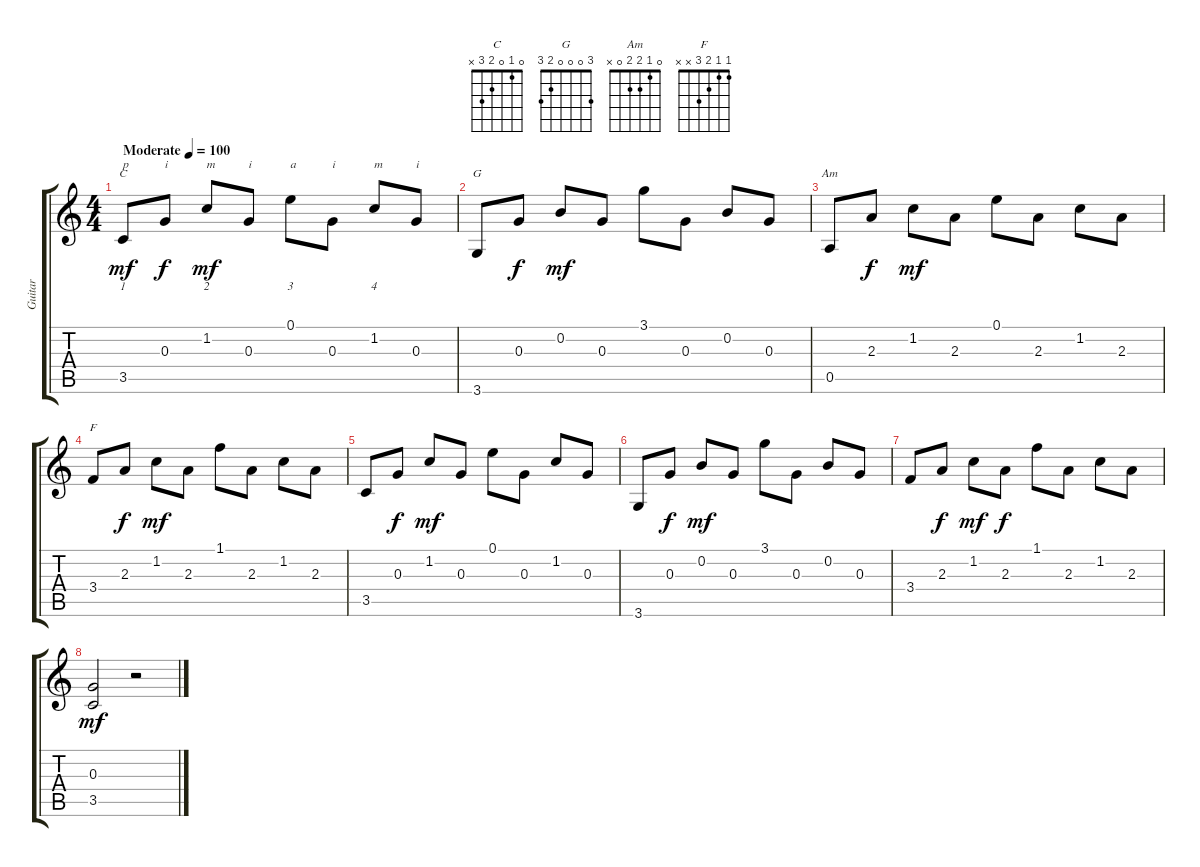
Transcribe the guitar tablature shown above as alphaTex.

\track ("Guitar" "Guitar") {instrument acousticguitarnylon}
\staff {score tabs}
\tuning (E4 B3 G3 D3 A2 E2) {hide}
\chord ("C" 0 1 0 2 3 x)
\chord ("G" 3 0 0 0 2 3)
\chord ("Am" 0 1 2 2 0 x)
\chord ("F" 1 1 2 3 x x)
\ts (4 4)
\tempo (100 "Moderate")
\clef g2
\ks c
3.5.8{ch "C" txt "p" lyrics (0 "1") lyrics (1 "") lyrics (2 "") lyrics (3 "") lyrics (4 "") dy mf instrument acousticguitarnylon} 0.3.8{txt "i" lyrics (0 " ") lyrics (1 "") lyrics (2 "") lyrics (3 "") lyrics (4 "") dy f} 1.2.8{txt "m" lyrics (0 "2") lyrics (1 "") lyrics (2 "") lyrics (3 "") lyrics (4 "") dy mf} 0.3.8{txt "i" lyrics (0 " ") lyrics (1 "") lyrics (2 "") lyrics (3 "") lyrics (4 "")} 0.1.8{txt "a" lyrics (0 "3") lyrics (1 "") lyrics (2 "") lyrics (3 "") lyrics (4 "")} 0.3.8{txt "i" lyrics (0 " ") lyrics (1 "") lyrics (2 "") lyrics (3 "") lyrics (4 "")} 1.2.8{txt "m" lyrics (0 "4") lyrics (1 "") lyrics (2 "") lyrics (3 "") lyrics (4 "")} 0.3.8{txt "i" lyrics (0 " ") lyrics (1 "") lyrics (2 "") lyrics (3 "") lyrics (4 "")} |
3.6.8{ch "G"} 0.3.8{dy f} 0.2.8{dy mf} 0.3.8 3.1.8 0.3.8 0.2.8 0.3.8 |
0.5.8{ch "Am"} 2.3.8{dy f} 1.2.8{dy mf} 2.3.8 0.1.8 2.3.8 1.2.8 2.3.8 |
3.4.8{ch "F"} 2.3.8{dy f} 1.2.8{dy mf} 2.3.8 1.1.8 2.3.8 1.2.8 2.3.8 |
3.5.8 0.3.8{dy f} 1.2.8{dy mf} 0.3.8 0.1.8 0.3.8 1.2.8 0.3.8 |
3.6.8 0.3.8{dy f} 0.2.8{dy mf} 0.3.8 3.1.8 0.3.8 0.2.8 0.3.8 |
3.4.8 2.3.8{dy f} 1.2.8{dy mf} 2.3.8{dy f} 1.1.8 2.3.8 1.2.8 2.3.8 |
(0.3 3.5).2{dy mf} r.2
